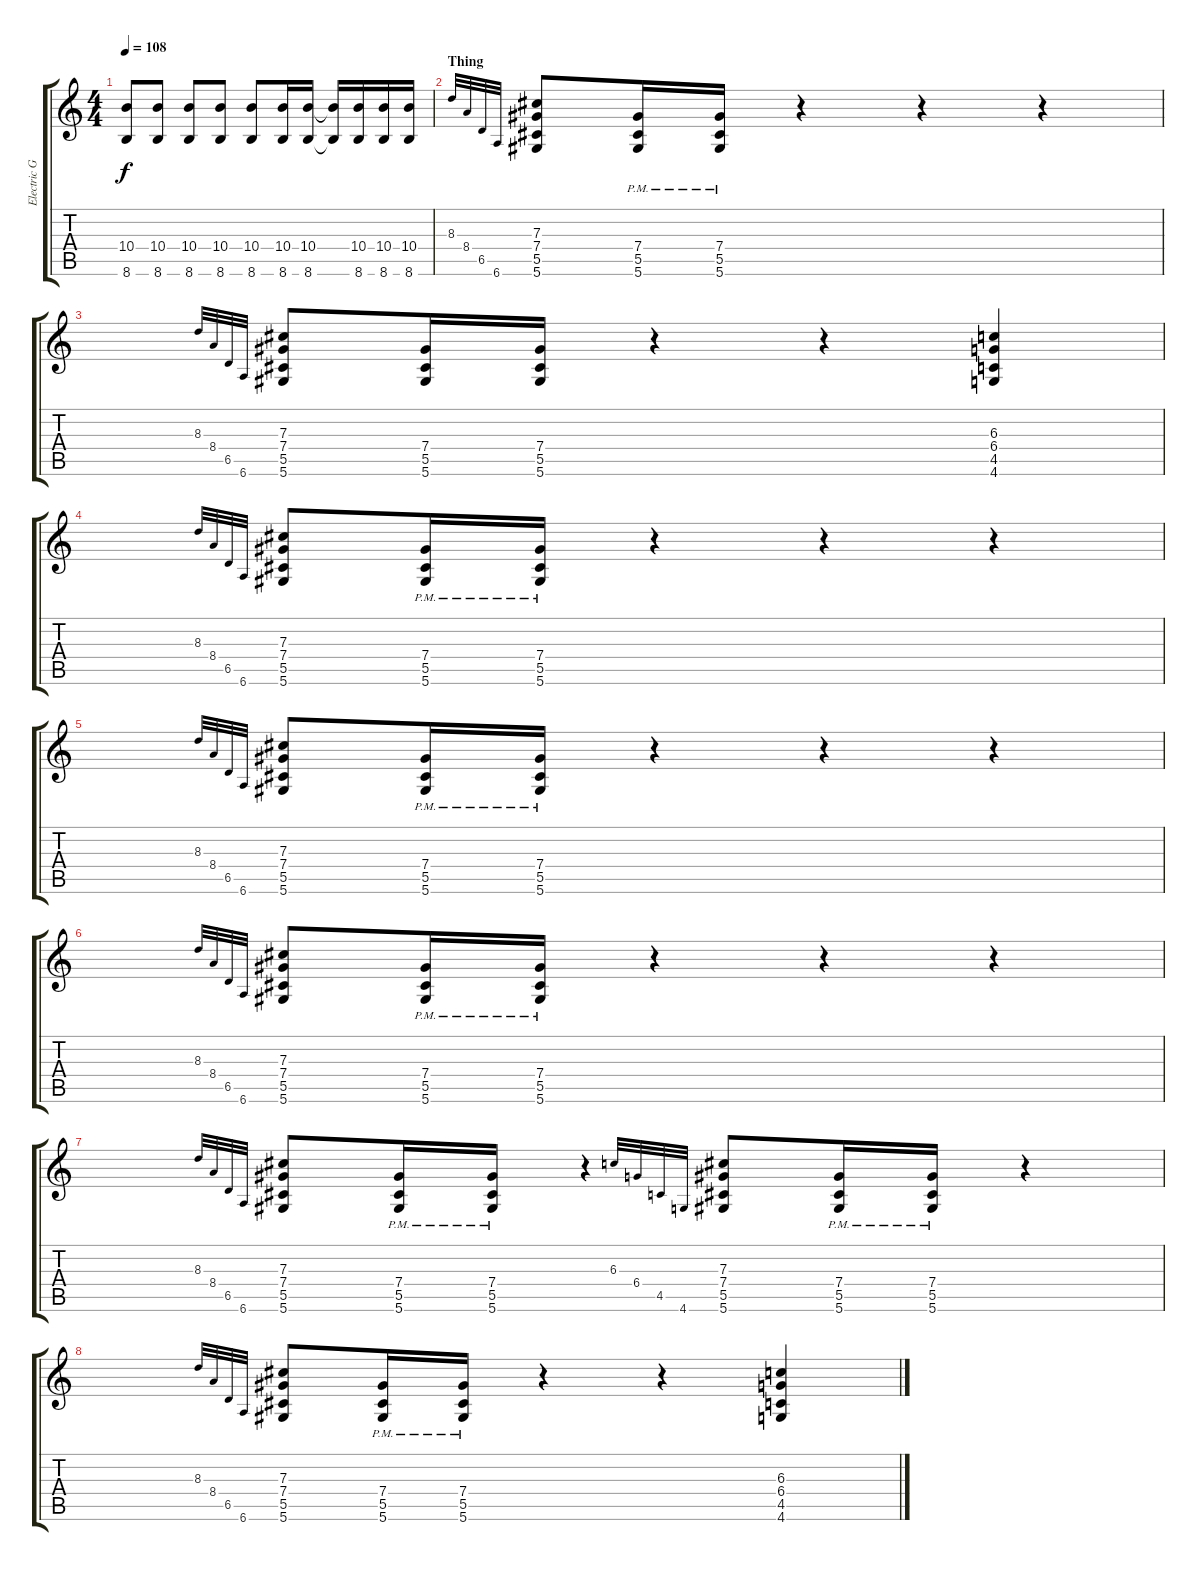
\track ("Electric Guitar 1" "Electric G") {instrument distortionguitar}
\staff {score tabs}
\tuning (Eb4 Bb3 Gb3 Db3 Ab2 Eb2) {hide}
\ts (4 4)
\tempo 108
\clef g2
\ks c
(10.4{t} 8.6{t}).8{dy f} (10.4 8.6).8 (10.4 8.6).8 (10.4 8.6).8 (10.4 8.6).8 (10.4 8.6).16 (10.4 8.6).16 (10.4{t} 8.6{t}).16 (10.4 8.6).16 (10.4 8.6).16 (10.4 8.6).16 |
\section ("" "Thing")
8.3.32{gr onbeat} 8.4.32{gr onbeat} 6.5.32{gr onbeat} 6.6.32{gr onbeat} (7.3 7.4 5.5 5.6).8 (7.4{pm} 5.5{pm} 5.6{pm}).16 (7.4{pm} 5.5{pm} 5.6{pm}).16 r.4 r.4 r.4 |
8.3.32{gr onbeat} 8.4.32{gr onbeat} 6.5.32{gr onbeat} 6.6.32{gr onbeat} (7.3 7.4 5.5 5.6).8 (7.4 5.5 5.6).16 (7.4 5.5 5.6).16 r.4 r.4 (6.3 6.4 4.5 4.6).4 |
8.3.32{gr onbeat} 8.4.32{gr onbeat} 6.5.32{gr onbeat} 6.6.32{gr onbeat} (7.3 7.4 5.5 5.6).8 (7.4{pm} 5.5{pm} 5.6{pm}).16 (7.4{pm} 5.5{pm} 5.6{pm}).16 r.4 r.4 r.4 |
8.3.32{gr onbeat} 8.4.32{gr onbeat} 6.5.32{gr onbeat} 6.6.32{gr onbeat} (7.3 7.4 5.5 5.6).8 (7.4{pm} 5.5{pm} 5.6{pm}).16 (7.4{pm} 5.5{pm} 5.6{pm}).16 r.4 r.4 r.4 |
8.3.32{gr onbeat} 8.4.32{gr onbeat} 6.5.32{gr onbeat} 6.6.32{gr onbeat} (7.3 7.4 5.5 5.6).8 (7.4{pm} 5.5{pm} 5.6{pm}).16 (7.4{pm} 5.5{pm} 5.6{pm}).16 r.4 r.4 r.4 |
8.3.32{gr onbeat} 8.4.32{gr onbeat} 6.5.32{gr onbeat} 6.6.32{gr onbeat} (7.3 7.4 5.5 5.6).8 (7.4{pm} 5.5{pm} 5.6{pm}).16 (7.4{pm} 5.5{pm} 5.6{pm}).16 r.4 6.3.32{gr onbeat} 6.4.32{gr onbeat} 4.5.32{gr onbeat} 4.6.32{gr onbeat} (7.3 7.4 5.5 5.6).8 (7.4{pm} 5.5{pm} 5.6{pm}).16 (7.4{pm} 5.5{pm} 5.6{pm}).16 r.4 |
8.3.32{gr onbeat} 8.4.32{gr onbeat} 6.5.32{gr onbeat} 6.6.32{gr onbeat} (7.3 7.4 5.5 5.6).8 (7.4{pm} 5.5{pm} 5.6{pm}).16 (7.4{pm} 5.5{pm} 5.6{pm}).16 r.4 r.4 (6.3 6.4 4.5 4.6).4
